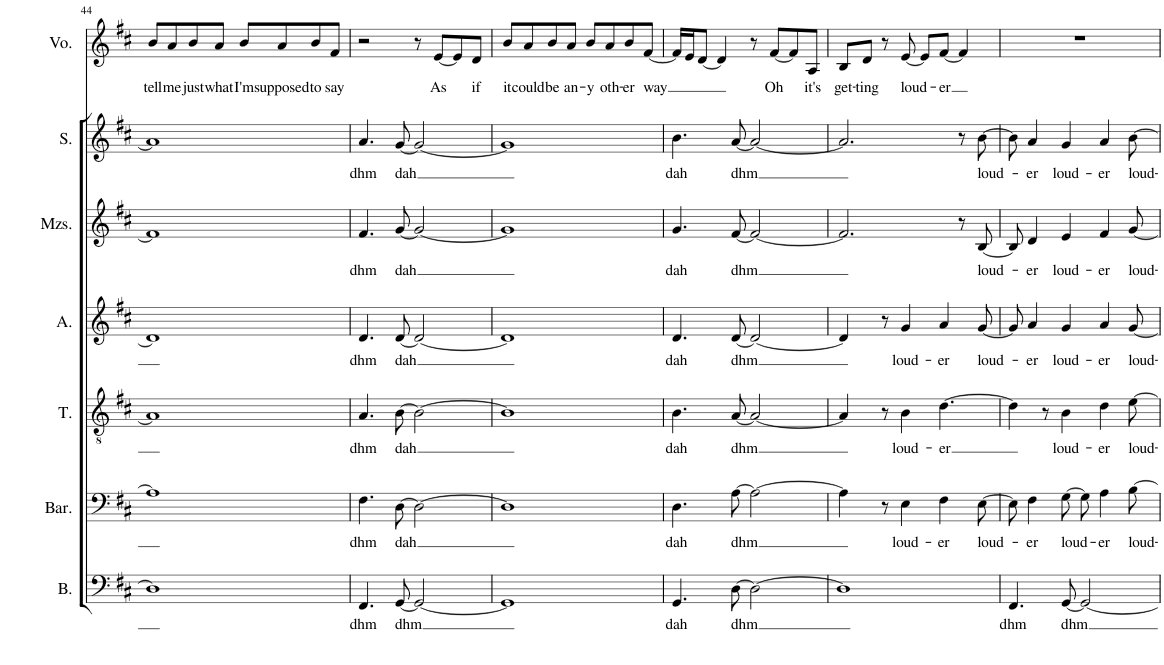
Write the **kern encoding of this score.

**kern	**text	**kern	**text	**kern	**text	**kern	**text	**kern	**text	**kern	**text	**kern	**text
*part7	*part7	*part6	*part6	*part5	*part5	*part4	*part4	*part3	*part3	*part2	*part2	*part1	*part1
*staff7	*staff7	*staff6	*staff6	*staff5	*staff5	*staff4	*staff4	*staff3	*staff3	*staff2	*staff2	*staff1	*staff1
*I"Bass	*	*I"Baritone	*	*I"Tenor	*	*I"Alto	*	*I"Mezzo-soprano	*	*I"Soprano	*	*I"Voice	*
*I'B.	*	*I'Bar.	*	*I'T.	*	*I'A.	*	*I'Mzs.	*	*I'S.	*	*I'Vo.	*
!!LO:PB:g=z
*clefF4	*	*clefF4	*	*clefGv2	*	*clefG2	*	*clefG2	*	*clefG2	*	*clefG2	*
*k[f#c#]	*	*k[f#c#]	*	*k[f#c#]	*	*k[f#c#]	*	*k[f#c#]	*	*k[f#c#]	*	*k[f#c#]	*
*M4/4	*	*M4/4	*	*M4/4	*	*M4/4	*	*M4/4	*	*M4/4	*	*M4/4	*
=44	=44	=44	=44	=44	=44	=44	=44	=44	=44	=44	=44	=44	=44
!	!	!	!	!	!	!	!	!	!	!	!	!	!LO:LY:b
1D]	.	1A]	.	1A]	.	1d]	.	1f#]	.	1a]	.	8b/L	tell
!	!	!	!	!	!	!	!	!	!	!	!	!	!LO:LY:b
.	.	.	.	.	.	.	.	.	.	.	.	8a/	me
!	!	!	!	!	!	!	!	!	!	!	!	!	!LO:LY:b
.	.	.	.	.	.	.	.	.	.	.	.	8b/	just
!	!	!	!	!	!	!	!	!	!	!	!	!	!LO:LY:b
.	.	.	.	.	.	.	.	.	.	.	.	8a/J	what
!	!	!	!	!	!	!	!	!	!	!	!	!	!LO:LY:b
.	.	.	.	.	.	.	.	.	.	.	.	8b/L	I'm
!	!	!	!	!	!	!	!	!	!	!	!	!	!LO:LY:b
.	.	.	.	.	.	.	.	.	.	.	.	8a/	supposed
!	!	!	!	!	!	!	!	!	!	!	!	!	!LO:LY:b
.	.	.	.	.	.	.	.	.	.	.	.	8b/	to
!	!	!	!	!	!	!	!	!	!	!	!	!	!LO:LY:b
.	.	.	.	.	.	.	.	.	.	.	.	8f#/J	say
=45	=45	=45	=45	=45	=45	=45	=45	=45	=45	=45	=45	=45	=45
!	!LO:LY:b	!	!LO:LY:b	!	!LO:LY:b	!	!LO:LY:b	!	!LO:LY:b	!	!LO:LY:b	!	!
4.FF#/	dhm	4.F#\	dhm	4.A/	dhm	4.d/	dhm	4.f#/	dhm	4.a/	dhm	2r	.
!	!LO:LY:b	!	!LO:LY:b	!	!LO:LY:b	!	!LO:LY:b	!	!LO:LY:b	!	!LO:LY:b	!	!
[8GG/	dhm	[8D\	dah	[8B\	dah	[8d/	dah	[8g/	dah	[8g/	dah	.	.
2GG/_	.	2D\_	.	2B\_	.	2d/_	.	2g/_	.	2g/_	.	8r	.
!	!	!	!	!	!	!	!	!	!	!	!	!	!LO:LY:b
.	.	.	.	.	.	.	.	.	.	.	.	[8e/L	As
.	.	.	.	.	.	.	.	.	.	.	.	8e/]	.
!	!	!	!	!	!	!	!	!	!	!	!	!	!LO:LY:b
.	.	.	.	.	.	.	.	.	.	.	.	8d/J	if
=46	=46	=46	=46	=46	=46	=46	=46	=46	=46	=46	=46	=46	=46
!	!	!	!	!	!	!	!	!	!	!	!	!	!LO:LY:b
1GG]	.	1D]	.	1B]	.	1d]	.	1g]	.	1g]	.	8b/L	it
!	!	!	!	!	!	!	!	!	!	!	!	!	!LO:LY:b
.	.	.	.	.	.	.	.	.	.	.	.	8a/	could
!	!	!	!	!	!	!	!	!	!	!	!	!	!LO:LY:b
.	.	.	.	.	.	.	.	.	.	.	.	8b/	be
!	!	!	!	!	!	!	!	!	!	!	!	!	!LO:LY:b
.	.	.	.	.	.	.	.	.	.	.	.	8a/J	an-
!	!	!	!	!	!	!	!	!	!	!	!	!	!LO:LY:b
.	.	.	.	.	.	.	.	.	.	.	.	8b/L	-y
!	!	!	!	!	!	!	!	!	!	!	!	!	!LO:LY:b
.	.	.	.	.	.	.	.	.	.	.	.	8a/	oth-
!	!	!	!	!	!	!	!	!	!	!	!	!	!LO:LY:b
.	.	.	.	.	.	.	.	.	.	.	.	8b/	-er
!	!	!	!	!	!	!	!	!	!	!	!	!	!LO:LY:b
.	.	.	.	.	.	.	.	.	.	.	.	[8f#/J	way
=47	=47	=47	=47	=47	=47	=47	=47	=47	=47	=47	=47	=47	=47
!	!LO:LY:b	!	!LO:LY:b	!	!LO:LY:b	!	!LO:LY:b	!	!LO:LY:b	!	!LO:LY:b	!	!
4.GG/	dah	4.D\	dah	4.B\	dah	4.d/	dah	4.g/	dah	4.b\	dah	16f#/LL]	.
.	.	.	.	.	.	.	.	.	.	.	.	16e/J	.
.	.	.	.	.	.	.	.	.	.	.	.	[8d/J	.
.	.	.	.	.	.	.	.	.	.	.	.	4d/]	.
!	!LO:LY:b	!	!LO:LY:b	!	!LO:LY:b	!	!LO:LY:b	!	!LO:LY:b	!	!LO:LY:b	!	!
[8D\	dhm	[8A\	dhm	[8A/	dhm	[8d/	dhm	[8f#/	dhm	[8a/	dhm	.	.
2D\_	.	2A\_	.	2A/_	.	2d/_	.	2f#/_	.	2a/_	.	8r	.
!	!	!	!	!	!	!	!	!	!	!	!	!	!LO:LY:b
.	.	.	.	.	.	.	.	.	.	.	.	[8f#/L	Oh
.	.	.	.	.	.	.	.	.	.	.	.	8f#/]	.
!	!	!	!	!	!	!	!	!	!	!	!	!	!LO:LY:b
.	.	.	.	.	.	.	.	.	.	.	.	8A/J	it's
=48	=48	=48	=48	=48	=48	=48	=48	=48	=48	=48	=48	=48	=48
!	!	!	!	!	!	!	!	!	!	!	!	!	!LO:LY:b
1D]	.	4A\]	.	4A/]	.	4d/]	.	2.f#/]	.	2.a/]	.	8B/L	get-
!	!	!	!	!	!	!	!	!	!	!	!	!	!LO:LY:b
.	.	.	.	.	.	.	.	.	.	.	.	8d/J	-ting
.	.	8r	.	8r	.	8r	.	.	.	.	.	8r	.
!	!	!	!LO:LY:b	!	!LO:LY:b	!	!LO:LY:b	!	!	!	!	!	!LO:LY:b
.	.	4E\	loud-	4B\	loud-	4g/	loud-	.	.	.	.	[8e/	loud-
.	.	.	.	.	.	.	.	.	.	.	.	8e/L]	.
!	!	!	!LO:LY:b	!	!LO:LY:b	!	!LO:LY:b	!	!	!	!	!	!LO:LY:b
.	.	4F#\	-er	[4.d\	-er	4a/	-er	.	.	.	.	[8f#/J	-er
.	.	.	.	.	.	.	.	8r	.	8r	.	4f#/]	.
!	!	!	!LO:LY:b	!	!	!	!LO:LY:b	!	!LO:LY:b	!	!LO:LY:b	!	!
.	.	[8E\	loud-	.	.	[8g/	loud-	[8B/	loud-	[8b\	loud-	.	.
=49	=49	=49	=49	=49	=49	=49	=49	=49	=49	=49	=49	=49	=49
!	!LO:LY:b	!	!	!	!	!	!	!	!	!	!	!	!
4.FF#/	dhm	8E\]	.	4d\]	.	8g/]	.	8B/]	.	8b\]	.	1r	.
!	!	!	!LO:LY:b	!	!	!	!LO:LY:b	!	!LO:LY:b	!	!LO:LY:b	!	!
.	.	4F#\	-er	.	.	4a/	-er	4d/	-er	4a/	-er	.	.
.	.	.	.	8r	.	.	.	.	.	.	.	.	.
!	!LO:LY:b	!	!LO:LY:b	!	!LO:LY:b	!	!LO:LY:b	!	!LO:LY:b	!	!LO:LY:b	!	!
[8GG/	dhm	[8G\	loud-	4B\	loud-	4g/	loud-	4e/	loud-	4g/	loud-	.	.
2GG/_	.	8G\]	.	.	.	.	.	.	.	.	.	.	.
!	!	!	!LO:LY:b	!	!LO:LY:b	!	!LO:LY:b	!	!LO:LY:b	!	!LO:LY:b	!	!
.	.	4A\	-er	4d\	-er	4a/	-er	4f#/	-er	4a/	-er	.	.
!	!	!	!LO:LY:b	!	!LO:LY:b	!	!LO:LY:b	!	!LO:LY:b	!	!LO:LY:b	!	!
.	.	[8B\	loud-	[8e\	loud-	[8g/	loud-	[8g/	loud-	[8b\	loud-	.	.
=	=	=	=	=	=	=	=	=	=	=	=	=	=
*-	*-	*-	*-	*-	*-	*-	*-	*-	*-	*-	*-	*-	*-
